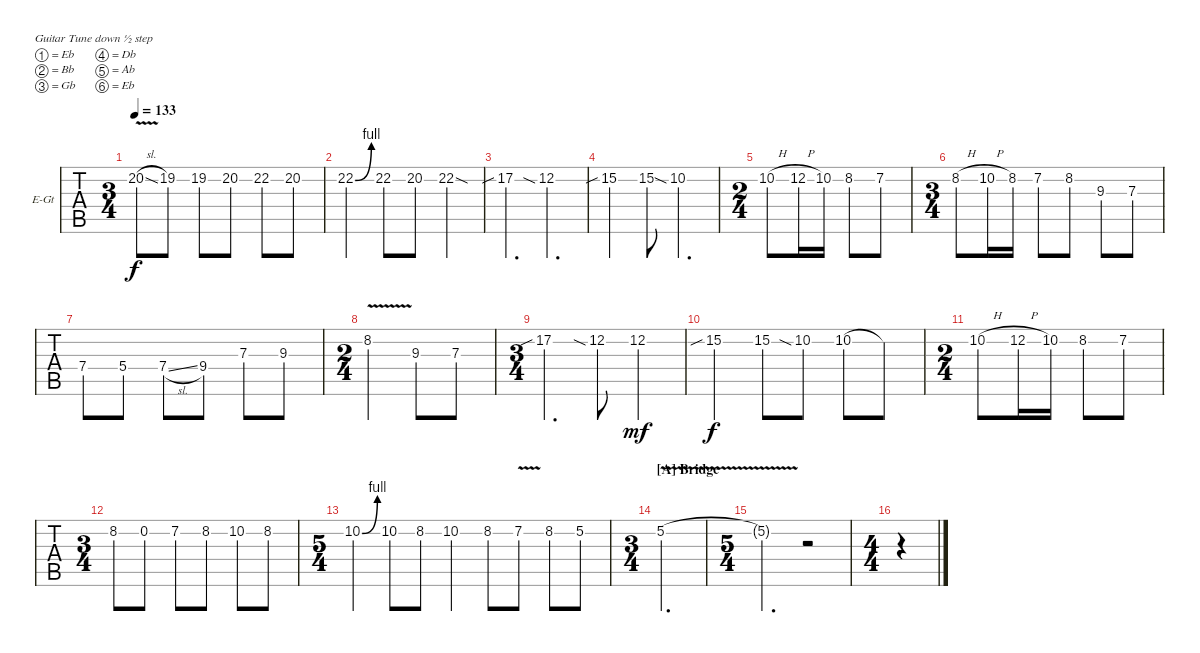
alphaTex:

\bracketExtendMode groupsimilarinstruments
\firstSystemTrackNameOrientation horizontal
\otherSystemsTrackNameOrientation horizontal
\track ("Lead Guitar" "E-Gt") {instrument distortionguitar}
\staff {tabs}
\tuning (Eb4 Bb3 Gb3 Db3 Ab2 Eb2)
\ts (3 4)
\tempo 133
\clef g2
\ks c
20.2{v sl}.8{dy f} 19.2.8 19.2.8 20.2.8 22.2.8 20.2.8 |
22.2{be (bend 0 0 60 4)}.4 22.2.8 20.2.8 22.2{sod}.4 |
17.2{sib}.4{d} 12.2{sia}.4{d} |
15.2{sib}.4 15.2.8 10.2{sia}.4{d} |
\ts (2 4)
10.2{h}.8 12.2{h}.16 10.2.16 8.2.8 7.2.8 |
\ts (3 4)
8.2{h}.8 10.2{h}.16 8.2.16 7.2.8 8.2.8 9.3.8 7.3.8 |
7.4.8 5.4.8 7.4{sl}.8 9.4.8 7.3.8 9.3.8 |
\ts (2 4)
8.2{v}.4 9.3.8 7.3.8 |
\ts (3 4)
17.2{sib}.4{d} 12.2{sia}.8 12.2.4{dy mf} |
15.2{sib}.4{dy f} 15.2.8 10.2{sia}.8 10.2.8 10.2{t}.8 |
\ts (2 4)
10.2{h}.8 12.2{h}.16 10.2.16 8.2.8 7.2.8 |
\ts (3 4)
8.2.8 0.2.8 7.2.8 8.2.8 10.2.8 8.2.8 |
\ts (5 4)
10.2{be (bend 0 0 15 4)}.4 10.2.8 8.2.8 10.2.4 8.2.8 7.2{v}.8 8.2.8 5.2.8 |
\ts (3 4)
\section ("A" "Bridge")
5.2{v}.2{d} |
\ts (5 4)
5.2{v t}.2{d} r.2 |
\ts (4 4)
